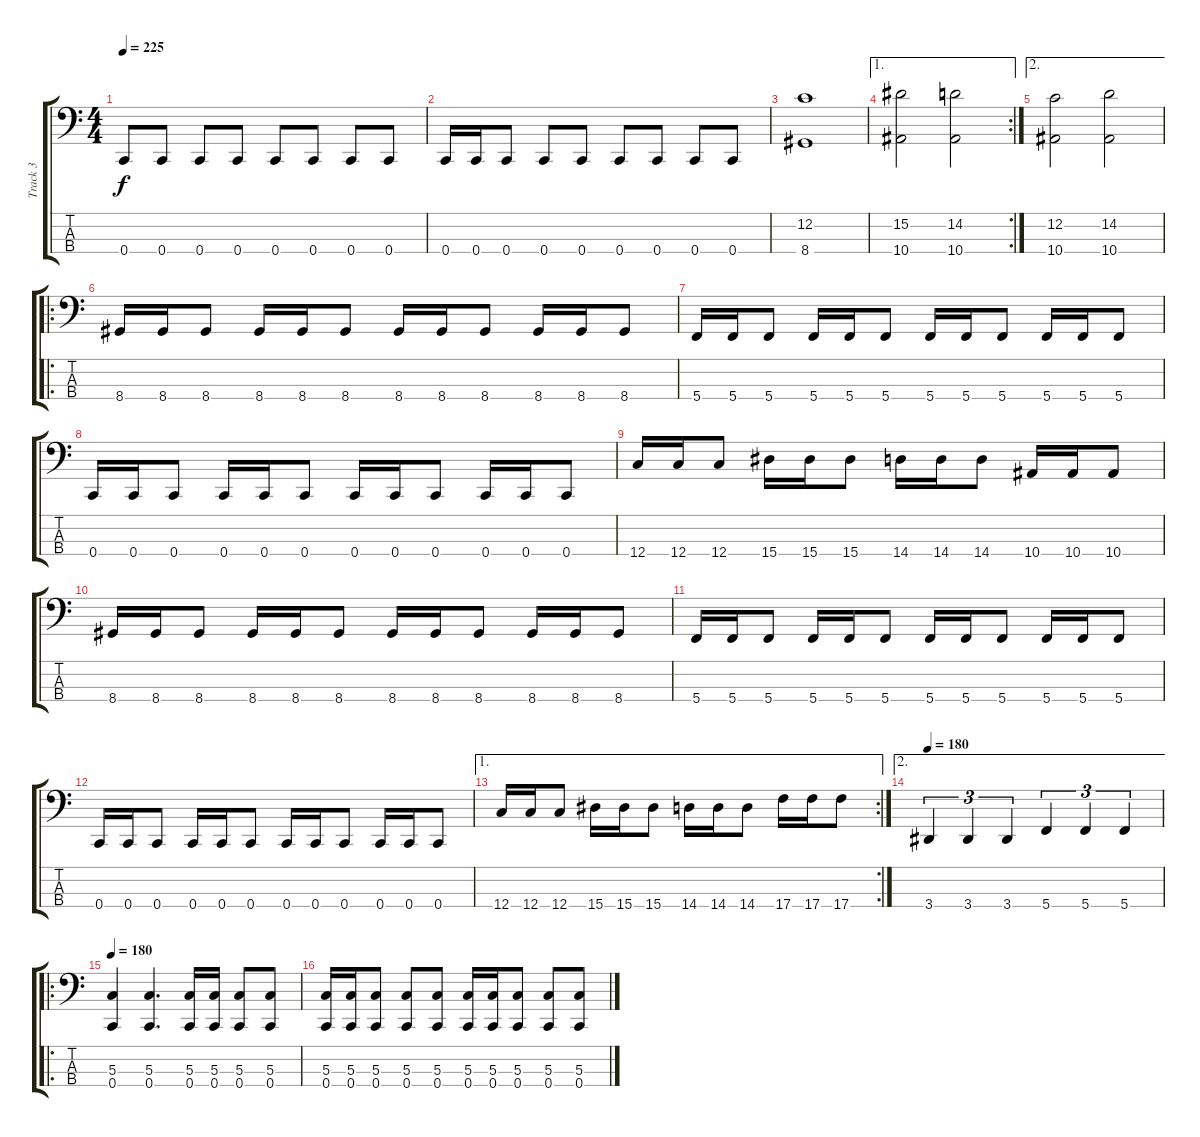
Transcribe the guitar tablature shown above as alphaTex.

\track ("Track 3" "Track 3") {instrument electricbassfinger}
\staff {score tabs}
\tuning (F2 C2 G1 C1) {hide}
\ts (4 4)
\tempo 225
\clef f4
\ks c
0.4.8{dy f} 0.4.8 0.4.8 0.4.8 0.4.8 0.4.8 0.4.8 0.4.8 |
0.4.16 0.4.16 0.4.8 0.4.8 0.4.8 0.4.8 0.4.8 0.4.8 0.4.8 |
(12.2 8.4).1 |
\ae 1
\rc 2
(15.2 10.4).2 (14.2 10.4).2 |
\ae 2
(12.2 10.4).2 (14.2 10.4).2 |
\ro
8.4.16 8.4.16 8.4.8 8.4.16 8.4.16 8.4.8 8.4.16 8.4.16 8.4.8 8.4.16 8.4.16 8.4.8 |
5.4.16 5.4.16 5.4.8 5.4.16 5.4.16 5.4.8 5.4.16 5.4.16 5.4.8 5.4.16 5.4.16 5.4.8 |
0.4.16 0.4.16 0.4.8 0.4.16 0.4.16 0.4.8 0.4.16 0.4.16 0.4.8 0.4.16 0.4.16 0.4.8 |
12.4.16 12.4.16 12.4.8 15.4.16 15.4.16 15.4.8 14.4.16 14.4.16 14.4.8 10.4.16 10.4.16 10.4.8 |
8.4.16 8.4.16 8.4.8 8.4.16 8.4.16 8.4.8 8.4.16 8.4.16 8.4.8 8.4.16 8.4.16 8.4.8 |
5.4.16 5.4.16 5.4.8 5.4.16 5.4.16 5.4.8 5.4.16 5.4.16 5.4.8 5.4.16 5.4.16 5.4.8 |
0.4.16 0.4.16 0.4.8 0.4.16 0.4.16 0.4.8 0.4.16 0.4.16 0.4.8 0.4.16 0.4.16 0.4.8 |
\ae 1
\rc 2
12.4.16 12.4.16 12.4.8 15.4.16 15.4.16 15.4.8 14.4.16 14.4.16 14.4.8 17.4.16 17.4.16 17.4.8 |
\ae 2
\tempo 180
3.4.4{tu (3 2)} 3.4.4{tu (3 2)} 3.4.4{tu (3 2)} 5.4.4{tu (3 2)} 5.4.4{tu (3 2)} 5.4.4{tu (3 2)} |
\ro
\tempo 180
(5.3 0.4).4 (5.3 0.4).4{d} (5.3 0.4).16 (5.3 0.4).16 (5.3 0.4).8 (5.3 0.4).8 |
(5.3 0.4).16 (5.3 0.4).16 (5.3 0.4).8 (5.3 0.4).8 (5.3 0.4).8 (5.3 0.4).16 (5.3 0.4).16 (5.3 0.4).8 (5.3 0.4).8 (5.3 0.4).8
